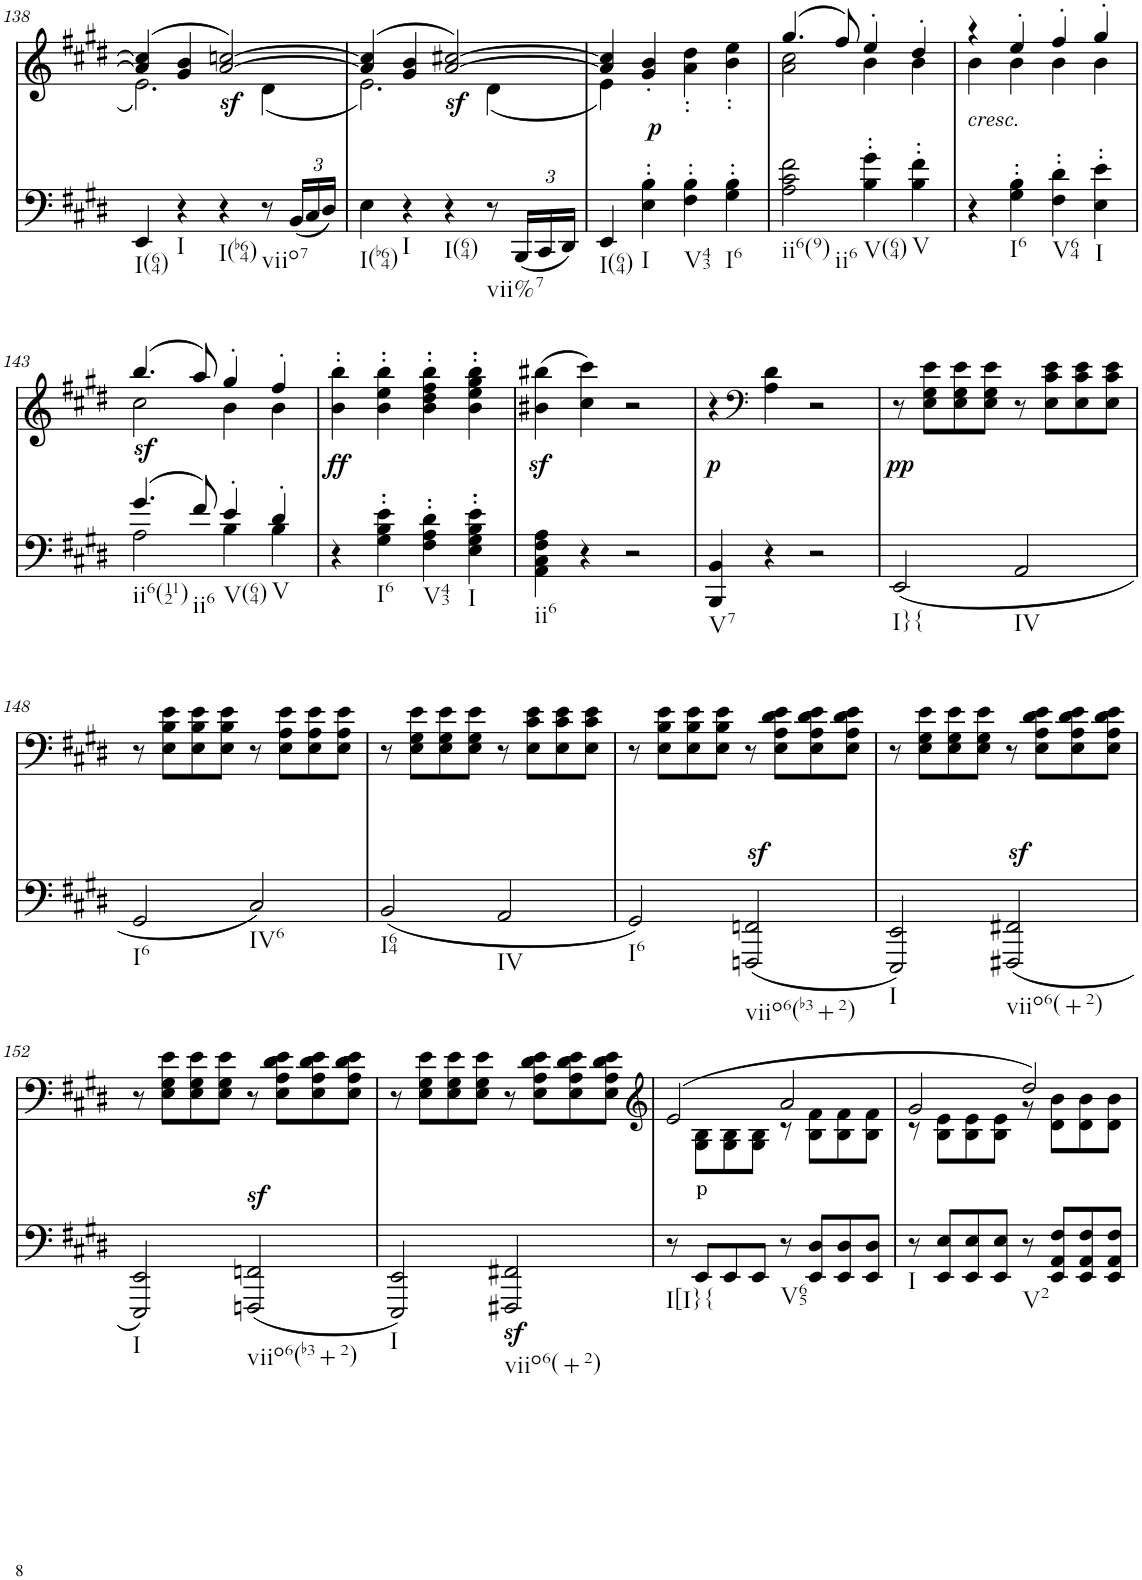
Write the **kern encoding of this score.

**kern	**kern	**text	**dynam
*part2	*part1	*part1	*part1
*staff2	*staff1	*staff1	*staff1
*I"piano	*I"piano	*	*
*I'Pno	*I'Pno	*	*
!!LO:PB:g=z
*clefF4	*clefG2	*	*
*k[f#c#g#d#]	*k[f#c#g#d#]	*	*
*E:	*E:	*	*
*M4/4	*M4/4	*	*
=138	=138	=138	=138
*	*^	*	*
!LO:TX:b:t=I(64)	!	!	!	!
!	!	!	!LO:LY:b	!
4EE/	(4a/] 4cc#/]	2.e\	f	.
!LO:TX:b:t=I	!	!	!	!
4r	4g#/ 4b/	.	.	.
!LO:TX:b:t=I(b64)	!	!	!	!
!	!	!	!	!LO:DY:b
4r	[2a/ [2ccn/)	.	.	sf
!LO:TX:b:t=viio7	!	!	!	!
8r	.	(4d#\	.	.
*Xbrackettup	*	*	*	*
(24BB/LL	.	.	.	.
24C#/	.	.	.	.
24D#/JJ)	.	.	.	.
=139	=139	=139	=139	=139
!LO:TX:b:t=I(b64)	!	!	!	!
!	!	!	!LO:LY:b	!
4E\	(4a/] 4cc/]	2.e\)	f	.
!LO:TX:b:t=I	!	!	!	!
4r	4g#/ 4b/	.	.	.
!LO:TX:b:t=I(64)	!	!	!	!
!	!	!	!	!LO:DY:b
4r	[2a/ [2cc#X/)	.	.	sf
!LO:TX:b:t=vii%7	!	!	!	!
8r	.	(4d#\	.	.
(24BBB/LL	.	.	.	.
24CC#/	.	.	.	.
24DD#/JJ)	.	.	.	.
=140	=140	=140	=140	=140
!LO:TX:b:t=I(64)	!	!	!	!
!	!	!	!LO:LY:b	!
4EE/	4a/] 4cc#/]	4e\)	f	.
!LO:TX:b:t=I	!	!	!	!
!	!	!	!LO:LY:b	!LO:DY:b
4E\' 4B\'	2.ryy	4g#/'< 4b/'<	p	p
!LO:TX:b:t=V43	!	!	!	!
4F#\' 4B\'	.	4a\' 4dd#\'	.	.
!LO:TX:b:t=I6	!	!	!	!
4G#\' 4B\'	.	4b\' 4ee\'	.	.
=141	=141	=141	=141	=141
!LO:TX:b:t=ii6(9)	!	!	!	!
!LO:TX:b:t=ii6	!	!	!	!
2A\ 2c#\ 2f#\	(4.gg#/	2a\ 2cc#\	.	.
.	8ff#/)	.	.	.
!LO:TX:b:t=V(64)	!	!	!	!
4B\' 4g#\'	4ee'/	4b\	.	.
!LO:TX:b:t=V	!	!	!	!
4B\' 4f#\'	4dd#'/	4b\	.	.
=142	=142	=142	=142	=142
!	!LO:TX:b:i:t=cresc.	!	!	!
!	!	!	!LO:LY:b	!
4r	4r	4b\	<	.
!LO:TX:b:t=I6	!	!	!	!
4G#\' 4B\'	4ee'/	4b\	.	.
!LO:TX:b:t=V64	!	!	!	!
4F#\' 4d#\'	4ff#'/	4b\	.	.
!LO:TX:b:t=I	!	!	!	!
4E\' 4e\'	4gg#'/	4b\	.	.
!!LO:LB:g=z	!!
=143	=143	=143	=143	=143
*^	*	*	*	*
!LO:TX:b:t=ii6(112)	!	!	!	!	!
!	!	!	!	!	!LO:DY:b
(4.g#/	2A\	(4.bb/	2cc#\	.	sf
!LO:TX:b:t=ii6	!	!	!	!	!
8f#/)	.	8aa/)	.	.	.
!LO:TX:b:t=V(64)	!	!	!	!	!
4e'/	4B\	4gg#'/	4b\	.	.
!LO:TX:b:t=V	!	!	!	!	!
4d#'/	4B\	4ff#'/	4b\	.	.
=144	=144	=144	=144	=144	=144
!	!	!	!	!LO:LY:b	!LO:DY:b
*v	*v	*	*	*	*
*	*v	*v	*	*
4r	4b\' 4bb\'	ff	ff
!LO:TX:b:t=I6	!	!	!
4G#\' 4B\' 4e\'	4b\' 4ee\' 4bb\'	.	.
!LO:TX:b:t=V43	!	!	!
4F#\' 4A\' 4d#\'	4b\' 4dd#\' 4ff#\' 4bb\'	.	.
!LO:TX:b:t=I	!	!	!
4E\' 4G#\' 4B\' 4e\'	4b\' 4ee\' 4gg#\' 4bb\'	.	.
=145	=145	=145	=145
!LO:TX:b:t=ii6	!	!	!
4AA\ 4C#\ 4F#\ 4A\	(4b#X\z< 4bb#X\z<	.	.
4r	4cc#\ 4ccc#\)	.	.
2r	2r	.	.
=146	=146	=146	=146
!LO:TX:b:t=V7	!	!	!
!	!	!	!LO:DY:b
4BBB/ 4BB/	4r	.	p
*	*clefF4	*	*
!	!	!LO:LY:b	!
4r	4A\ 4d#\	p	.
2r	2r	.	.
=147	=147	=147	=147
!LO:TX:b:t=I}{	!	!	!
!	!	!	!LO:DY:b
(2EE/	8r	.	pp
!	!	!LO:LY:b	!
.	8E\ 8G#\ 8e\L	pp	.
.	8E\ 8G#\ 8e\	.	.
.	8E\ 8G#\ 8e\J	.	.
!LO:TX:b:t=IV	!	!	!
2AA/	8r	.	.
.	8E\ 8c#\ 8e\L	.	.
.	8E\ 8c#\ 8e\	.	.
.	8E\ 8c#\ 8e\J	.	.
!!LO:LB:g=z
=148	=148	=148	=148
!LO:TX:b:t=I6	!	!	!
2GG#/	8r	.	.
.	8E\ 8B\ 8e\L	.	.
.	8E\ 8B\ 8e\	.	.
.	8E\ 8B\ 8e\J	.	.
!LO:TX:b:t=IV6	!	!	!
2C#/)	8r	.	.
.	8E\ 8A\ 8e\L	.	.
.	8E\ 8A\ 8e\	.	.
.	8E\ 8A\ 8e\J	.	.
=149	=149	=149	=149
!LO:TX:b:t=I64	!	!	!
(2BB/	8r	.	.
.	8E\ 8G#\ 8e\L	.	.
.	8E\ 8G#\ 8e\	.	.
.	8E\ 8G#\ 8e\J	.	.
!LO:TX:b:t=IV	!	!	!
2AA/	8r	.	.
.	8E\ 8c#\ 8e\L	.	.
.	8E\ 8c#\ 8e\	.	.
.	8E\ 8c#\ 8e\J	.	.
=150	=150	=150	=150
!LO:TX:b:t=I6	!	!	!
2GG#/)	8r	.	.
.	8E\ 8B\ 8e\L	.	.
.	8E\ 8B\ 8e\	.	.
.	8E\ 8B\ 8e\J	.	.
!LO:TX:b:t=viio6(b3+2)	!	!	!
(2FFFn/z> 2FFn/z>	8r	.	.
.	8E\ 8A\ 8d#\ 8e\L	.	.
.	8E\ 8A\ 8d#\ 8e\	.	.
.	8E\ 8A\ 8d#\ 8e\J	.	.
=151	=151	=151	=151
!LO:TX:b:t=I	!	!	!
2EEE/ 2EE/)	8r	.	.
.	8E\ 8G#\ 8e\L	.	.
.	8E\ 8G#\ 8e\	.	.
.	8E\ 8G#\ 8e\J	.	.
!LO:TX:b:t=viio6(+2)	!	!	!
(2FFF#X/z> 2FF#X/z>	8r	.	.
.	8E\ 8A\ 8d#\ 8e\L	.	.
.	8E\ 8A\ 8d#\ 8e\	.	.
.	8E\ 8A\ 8d#\ 8e\J	.	.
!!LO:LB:g=z
=152	=152	=152	=152
!LO:TX:b:t=I	!	!	!
2EEE/ 2EE/)	8r	.	.
.	8E\ 8G#\ 8e\L	.	.
.	8E\ 8G#\ 8e\	.	.
.	8E\ 8G#\ 8e\J	.	.
!LO:TX:b:t=viio6(b3+2)	!	!	!
(2FFFn/z> 2FFn/z>	8r	.	.
.	8E\ 8A\ 8d#\ 8e\L	.	.
.	8E\ 8A\ 8d#\ 8e\	.	.
.	8E\ 8A\ 8d#\ 8e\J	.	.
=153	=153	=153	=153
!LO:TX:b:t=I	!	!	!
2EEE/ 2EE/)	8r	.	.
.	8E\ 8G#\ 8e\L	.	.
.	8E\ 8G#\ 8e\	.	.
.	8E\ 8G#\ 8e\J	.	.
!LO:TX:b:t=viio6(+2)	!	!	!
2FFF#X/z< 2FF#X/z<	8r	.	.
.	8E\ 8A\ 8d#\ 8e\L	.	.
.	8E\ 8A\ 8d#\ 8e\	.	.
.	8E\ 8A\ 8d#\ 8e\J	.	.
=154	=154	=154	=154
*	*clefG2	*	*
*	*^	*	*
!LO:TX:b:t=I[I}{	!	!	!	!
8r	(2e/	8ryy	.	.
!	!	!	!LO:LY:b	!
8EE/L	.	8G#\ 8B\L	p	.
8EE/	.	8G#\ 8B\	.	.
8EE/J	.	8G#\ 8B\J	.	.
!LO:TX:b:t=V65	!	!	!	!
8r	2a/	8r	.	.
8EE/ 8D#/L	.	8B\ 8f#\L	.	.
8EE/ 8D#/	.	8B\ 8f#\	.	.
8EE/ 8D#/J	.	8B\ 8f#\J	.	.
=155	=155	=155	=155	=155
!LO:TX:b:t=I	!	!	!	!
8r	2g#/	8r	.	.
8EE/ 8E/L	.	8B\ 8e\L	.	.
8EE/ 8E/	.	8B\ 8e\	.	.
8EE/ 8E/J	.	8B\ 8e\J	.	.
!LO:TX:b:t=V2	!	!	!	!
8r	2dd#/)	8r	.	.
8EE/ 8AA/ 8F#/L	.	8d#\ 8b\L	.	.
8EE/ 8AA/ 8F#/	.	8d#\ 8b\	.	.
8EE/ 8AA/ 8F#/J	.	8d#\ 8b\J	.	.
*	*v	*v	*	*
=	=	=	=
*-	*-	*-	*-
